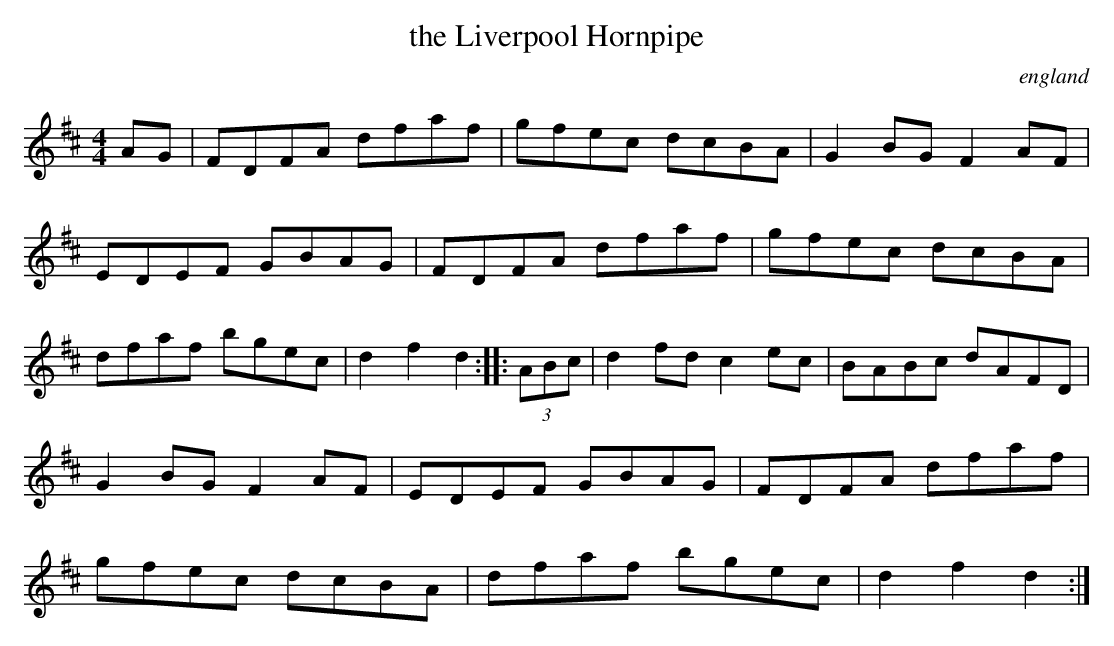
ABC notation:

X:1
T:the Liverpool Hornpipe
O:england
M:4/4
K:D
AG|\
FDFA dfaf| gfec dcBA| G2BG F2AF| EDEF GBAG| \
FDFA dfaf| gfec dcBA| dfaf bgec| d2f2 d2::\
(3ABc|\
d2fd c2ec| BABc dAFD| G2BG F2AF| EDEF GBAG| \
FDFA dfaf| gfec dcBA| dfaf bgec| d2f2 d2:|
